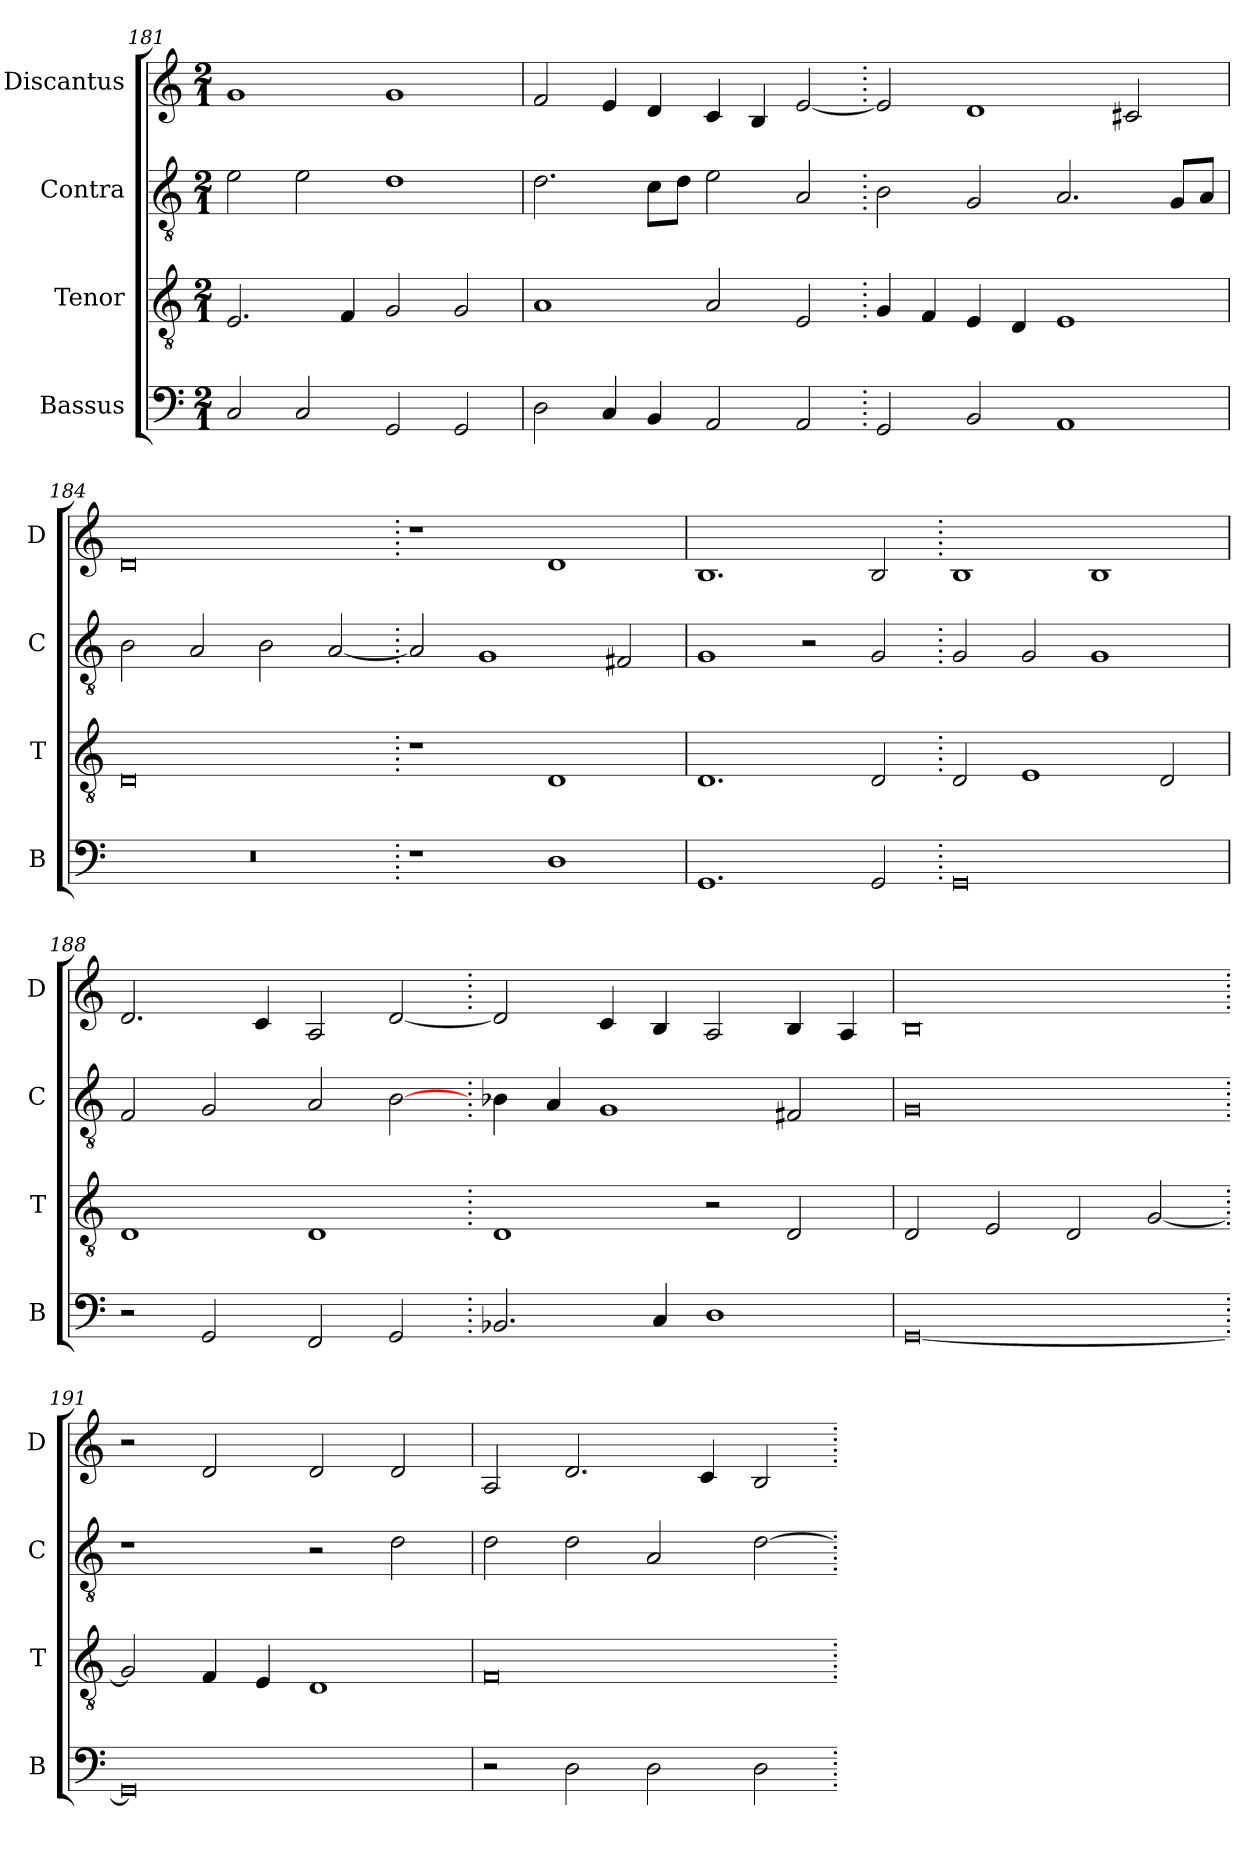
**kern	**kern	**kern	**kern
*part4	*part3	*part2	*part1
*staff4	*staff3	*staff2	*staff1
*I"Bassus	*I"Tenor	*I"Contra	*I"Discantus
*I'B	*I'T	*I'C	*I'D
*clefF4	*clefGv2	*clefGv2	*clefG2
*k[]	*k[]	*k[]	*k[]
*M2/1	*M2/1	*M2/1	*M2/1
=181	=181	=181	=181
2C/	2.E/	2e\	1g
2C/	.	2e\	.
.	4F/	.	.
2GG/	2G/	1d	1g
2GG/	2G/	.	.
=182	=182	=182	=182
2D\	1A	2.d\	2f/
4C/	.	.	4e/
4BB/	.	8c\L	4d/
.	.	8d\J	.
2AA/	2A/	2e\	4c/
.	.	.	4B/
2AA/	2E/	2A/	[2e/
=183.	=183.	=183.	=183.
2GG/	4G/	2B\	2e/]
.	4F/	.	.
2BB/	4E/	2G/	1d
.	4D/	.	.
1AA	1E	2.A/	.
.	.	.	2c#X/
.	.	8G/L	.
.	.	8A/J	.
=184	=184	=184	=184
0r	0D	2B\	0d
.	.	2A/	.
.	.	2B\	.
.	.	[2A/	.
=185.	=185.	=185.	=185.
1r	1r	2A/]	1r
.	.	1G	.
1D	1D	.	1d
.	.	2F#X/	.
=186	=186	=186	=186
1.GG	1.D	1G	1.B
.	.	2r	.
2GG/	2D/	2G/	2B/
=187.	=187.	=187.	=187.
0GG	2D/	2G/	1B
.	1E	2G/	.
.	.	1G	1B
.	2D/	.	.
=188	=188	=188	=188
2r	1D	2F/	2.d/
2GG/	.	2G/	.
.	.	.	4c/
2FF/	1D	2A/	2A/
2GG/	.	[2B\	[2d/
=189.	=189.	=189.	=189.
2.BB-X/	1D	4B-X\	2d/]
.	.	4A/	.
.	.	1G	4c/
4C/	.	.	4B/
1D	2r	.	2A/
.	2D/	2F#X/	4B/
.	.	.	4A/
=190	=190	=190	=190
[0GG	2D/	0G	0B
.	2E/	.	.
.	2D/	.	.
.	[2G/	.	.
=191.	=191.	=191.	=191.
0GG]	2G/]	1r	2r
.	4F/	.	2d/
.	4E/	.	.
.	1D	2r	2d/
.	.	2d\	2d/
=192	=192	=192	=192
2r	0F	2d\	2A/
2D\	.	2d\	2.d/
2D\	.	2A/	.
.	.	.	4c/
2D\	.	[2d\	2B/
=.	=.	=.	=.
*-	*-	*-	*-
